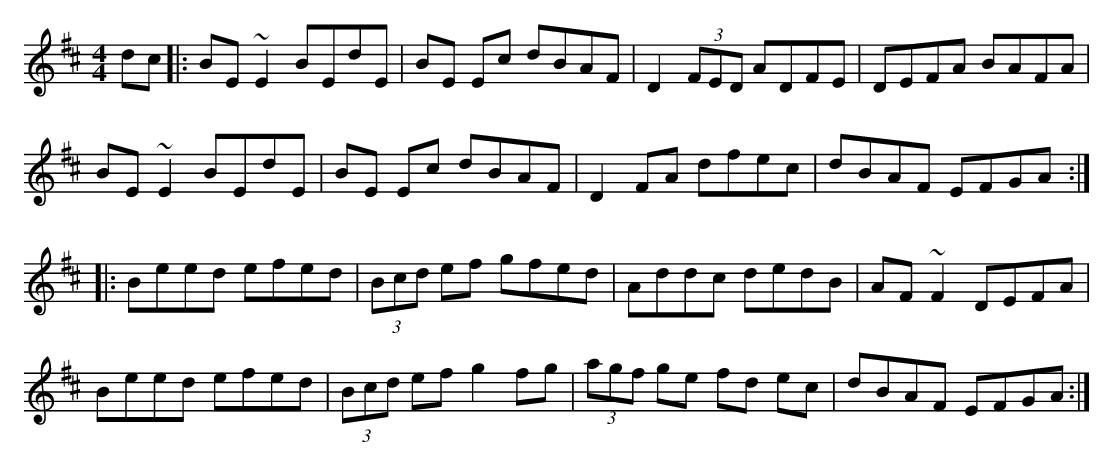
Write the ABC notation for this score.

X:1
M:4/4
K:Edor
dc|:BE ~E2 BEdE|BE Ec dBAF|D2 (3FED ADFE|DEFA BAFA|
BE ~E2 BEdE|BE Ec dBAF|D2 FA dfec|dBAF EFGA:|
|:Beed efed|(3Bcd ef gfed|Addc dedB|AF ~F2 DEFA|
Beed efed|(3Bcd ef g2 fg|(3agf ge fd ec|dBAF EFGA:|
